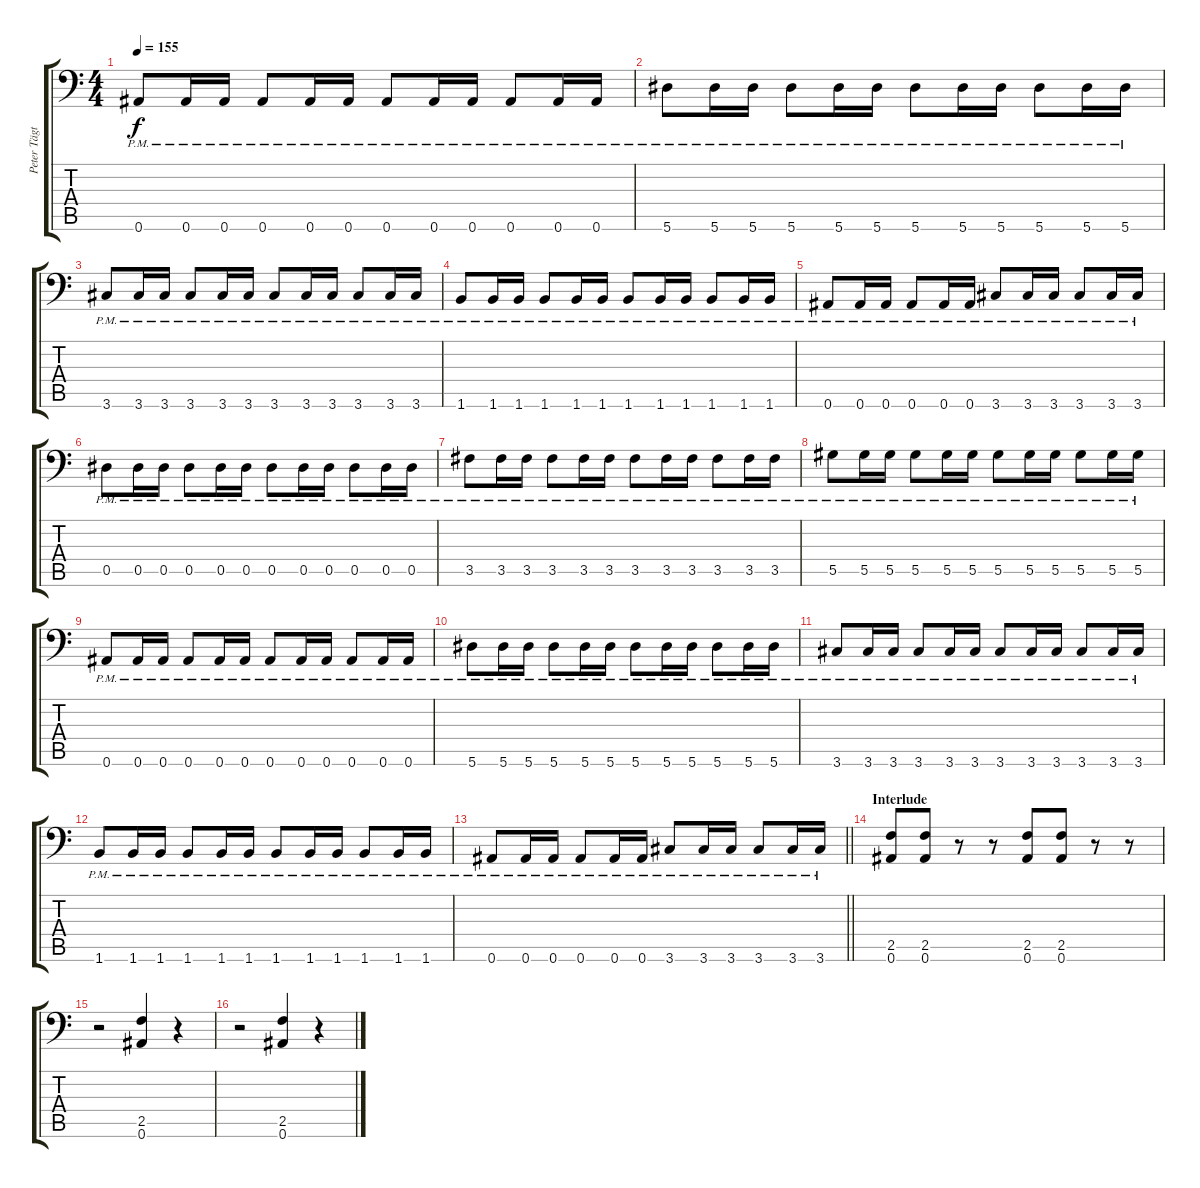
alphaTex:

\track ("Peter Tägtgren (Rythm 2)" "Peter Tägt") {instrument overdrivenguitar}
\staff {score tabs}
\tuning (Bb3 F3 Db3 Ab2 Eb2 Bb1) {hide}
\ts (4 4)
\tempo 155
\clef f4
\ks c
0.6{pm}.8{dy f} 0.6{pm}.16 0.6{pm}.16 0.6{pm}.8 0.6{pm}.16 0.6{pm}.16 0.6{pm}.8 0.6{pm}.16 0.6{pm}.16 0.6{pm}.8 0.6{pm}.16 0.6{pm}.16 |
5.6{pm}.8 5.6{pm}.16 5.6{pm}.16 5.6{pm}.8 5.6{pm}.16 5.6{pm}.16 5.6{pm}.8 5.6{pm}.16 5.6{pm}.16 5.6{pm}.8 5.6{pm}.16 5.6{pm}.16 |
3.6{pm}.8 3.6{pm}.16 3.6{pm}.16 3.6{pm}.8 3.6{pm}.16 3.6{pm}.16 3.6{pm}.8 3.6{pm}.16 3.6{pm}.16 3.6{pm}.8 3.6{pm}.16 3.6{pm}.16 |
1.6{pm}.8 1.6{pm}.16 1.6{pm}.16 1.6{pm}.8 1.6{pm}.16 1.6{pm}.16 1.6{pm}.8 1.6{pm}.16 1.6{pm}.16 1.6{pm}.8 1.6{pm}.16 1.6{pm}.16 |
0.6{pm}.8 0.6{pm}.16 0.6{pm}.16 0.6{pm}.8 0.6{pm}.16 0.6{pm}.16 3.6{pm}.8 3.6{pm}.16 3.6{pm}.16 3.6{pm}.8 3.6{pm}.16 3.6{pm}.16 |
0.5{pm}.8 0.5{pm}.16 0.5{pm}.16 0.5{pm}.8 0.5{pm}.16 0.5{pm}.16 0.5{pm}.8 0.5{pm}.16 0.5{pm}.16 0.5{pm}.8 0.5{pm}.16 0.5{pm}.16 |
3.5{pm}.8 3.5{pm}.16 3.5{pm}.16 3.5{pm}.8 3.5{pm}.16 3.5{pm}.16 3.5{pm}.8 3.5{pm}.16 3.5{pm}.16 3.5{pm}.8 3.5{pm}.16 3.5{pm}.16 |
5.5{pm}.8 5.5{pm}.16 5.5{pm}.16 5.5{pm}.8 5.5{pm}.16 5.5{pm}.16 5.5{pm}.8 5.5{pm}.16 5.5{pm}.16 5.5{pm}.8 5.5{pm}.16 5.5{pm}.16 |
0.6{pm}.8 0.6{pm}.16 0.6{pm}.16 0.6{pm}.8 0.6{pm}.16 0.6{pm}.16 0.6{pm}.8 0.6{pm}.16 0.6{pm}.16 0.6{pm}.8 0.6{pm}.16 0.6{pm}.16 |
5.6{pm}.8 5.6{pm}.16 5.6{pm}.16 5.6{pm}.8 5.6{pm}.16 5.6{pm}.16 5.6{pm}.8 5.6{pm}.16 5.6{pm}.16 5.6{pm}.8 5.6{pm}.16 5.6{pm}.16 |
3.6{pm}.8 3.6{pm}.16 3.6{pm}.16 3.6{pm}.8 3.6{pm}.16 3.6{pm}.16 3.6{pm}.8 3.6{pm}.16 3.6{pm}.16 3.6{pm}.8 3.6{pm}.16 3.6{pm}.16 |
1.6{pm}.8 1.6{pm}.16 1.6{pm}.16 1.6{pm}.8 1.6{pm}.16 1.6{pm}.16 1.6{pm}.8 1.6{pm}.16 1.6{pm}.16 1.6{pm}.8 1.6{pm}.16 1.6{pm}.16 |
\barLineRight lightlight
0.6{pm}.8 0.6{pm}.16 0.6{pm}.16 0.6{pm}.8 0.6{pm}.16 0.6{pm}.16 3.6{pm}.8 3.6{pm}.16 3.6{pm}.16 3.6{pm}.8 3.6{pm}.16 3.6{pm}.16 |
\section ("" "Interlude")
(2.5 0.6).8{volume 12} (2.5 0.6).8 r.8 r.8 (2.5 0.6).8 (2.5 0.6).8 r.8 r.8 |
r.2 (2.5 0.6).4 r.4 |
r.2 (2.5 0.6).4 r.4
